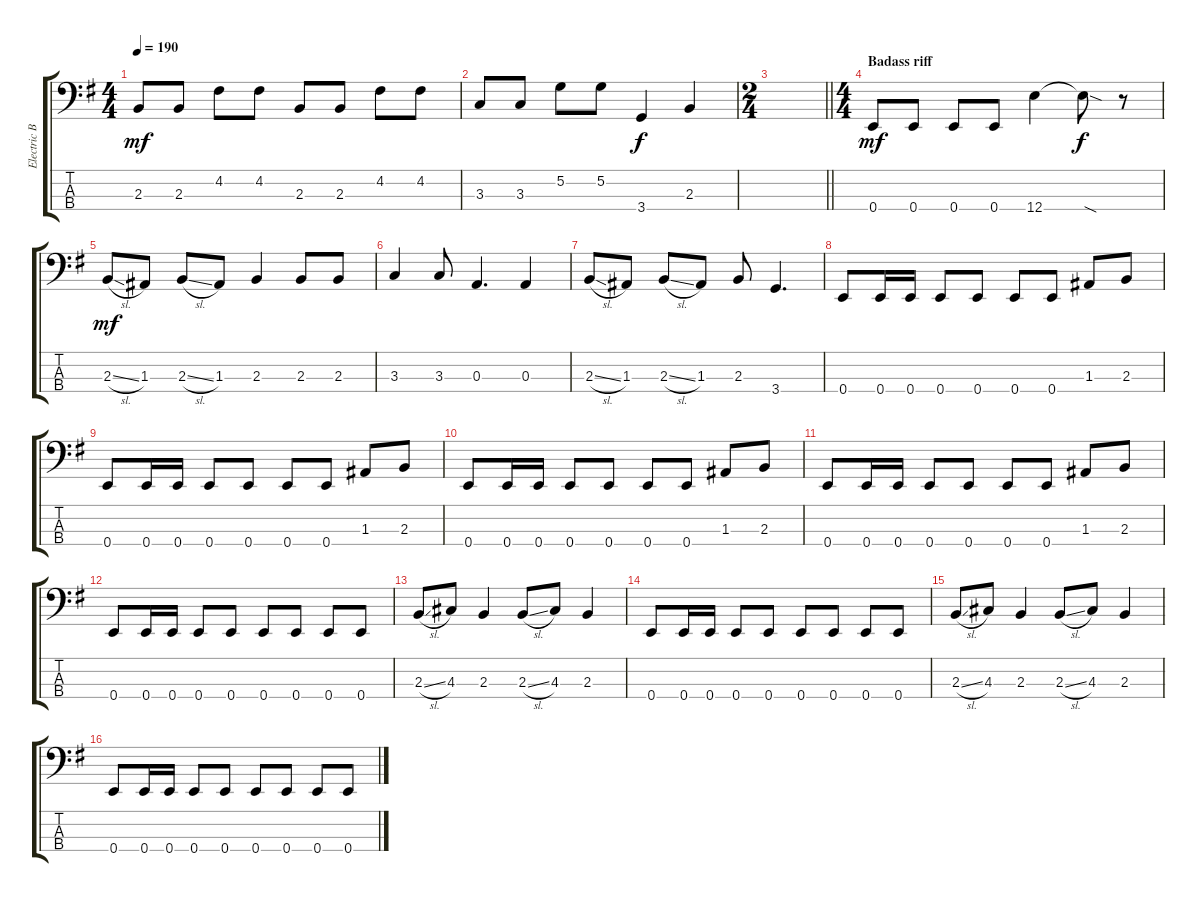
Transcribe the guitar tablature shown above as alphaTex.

\track ("Electric Bass" "Electric B") {instrument electricbassfinger}
\staff {score tabs}
\tuning (G2 D2 A1 E1) {hide}
\ts (4 4)
\tempo 190
\clef f4
\ks eminor
2.3.8{dy mf} 2.3.8 4.2.8 4.2.8 2.3.8 2.3.8 4.2.8 4.2.8 |
3.3.8 3.3.8 5.2.8 5.2.8 3.4.4{dy f} 2.3.4 |
\ts (2 4)
\barLineRight lightlight
|
\ts (4 4)
\section ("" "Badass riff")
0.4.8{dy mf} 0.4.8 0.4.8 0.4.8 12.4.4 12.4{sod t}.8{dy f} r.8 |
2.3{sl}.8{dy mf} 1.3.8 2.3{sl}.8 1.3.8 2.3.4 2.3.8 2.3.8 |
3.3.4 3.3.8 0.3.4{d} 0.3.4 |
2.3{sl}.8 1.3.8 2.3{sl}.8 1.3.8 2.3.8 3.4.4{d} |
0.4.8 0.4.16 0.4.16 0.4.8 0.4.8 0.4.8 0.4.8 1.3.8 2.3.8 |
0.4.8 0.4.16 0.4.16 0.4.8 0.4.8 0.4.8 0.4.8 1.3.8 2.3.8 |
0.4.8 0.4.16 0.4.16 0.4.8 0.4.8 0.4.8 0.4.8 1.3.8 2.3.8 |
0.4.8 0.4.16 0.4.16 0.4.8 0.4.8 0.4.8 0.4.8 1.3.8 2.3.8 |
0.4.8 0.4.16 0.4.16 0.4.8 0.4.8 0.4.8 0.4.8 0.4.8 0.4.8 |
2.3{sl}.8 4.3.8 2.3.4 2.3{sl}.8 4.3.8 2.3.4 |
0.4.8 0.4.16 0.4.16 0.4.8 0.4.8 0.4.8 0.4.8 0.4.8 0.4.8 |
2.3{sl}.8 4.3.8 2.3.4 2.3{sl}.8 4.3.8 2.3.4 |
0.4.8 0.4.16 0.4.16 0.4.8 0.4.8 0.4.8 0.4.8 0.4.8 0.4.8
